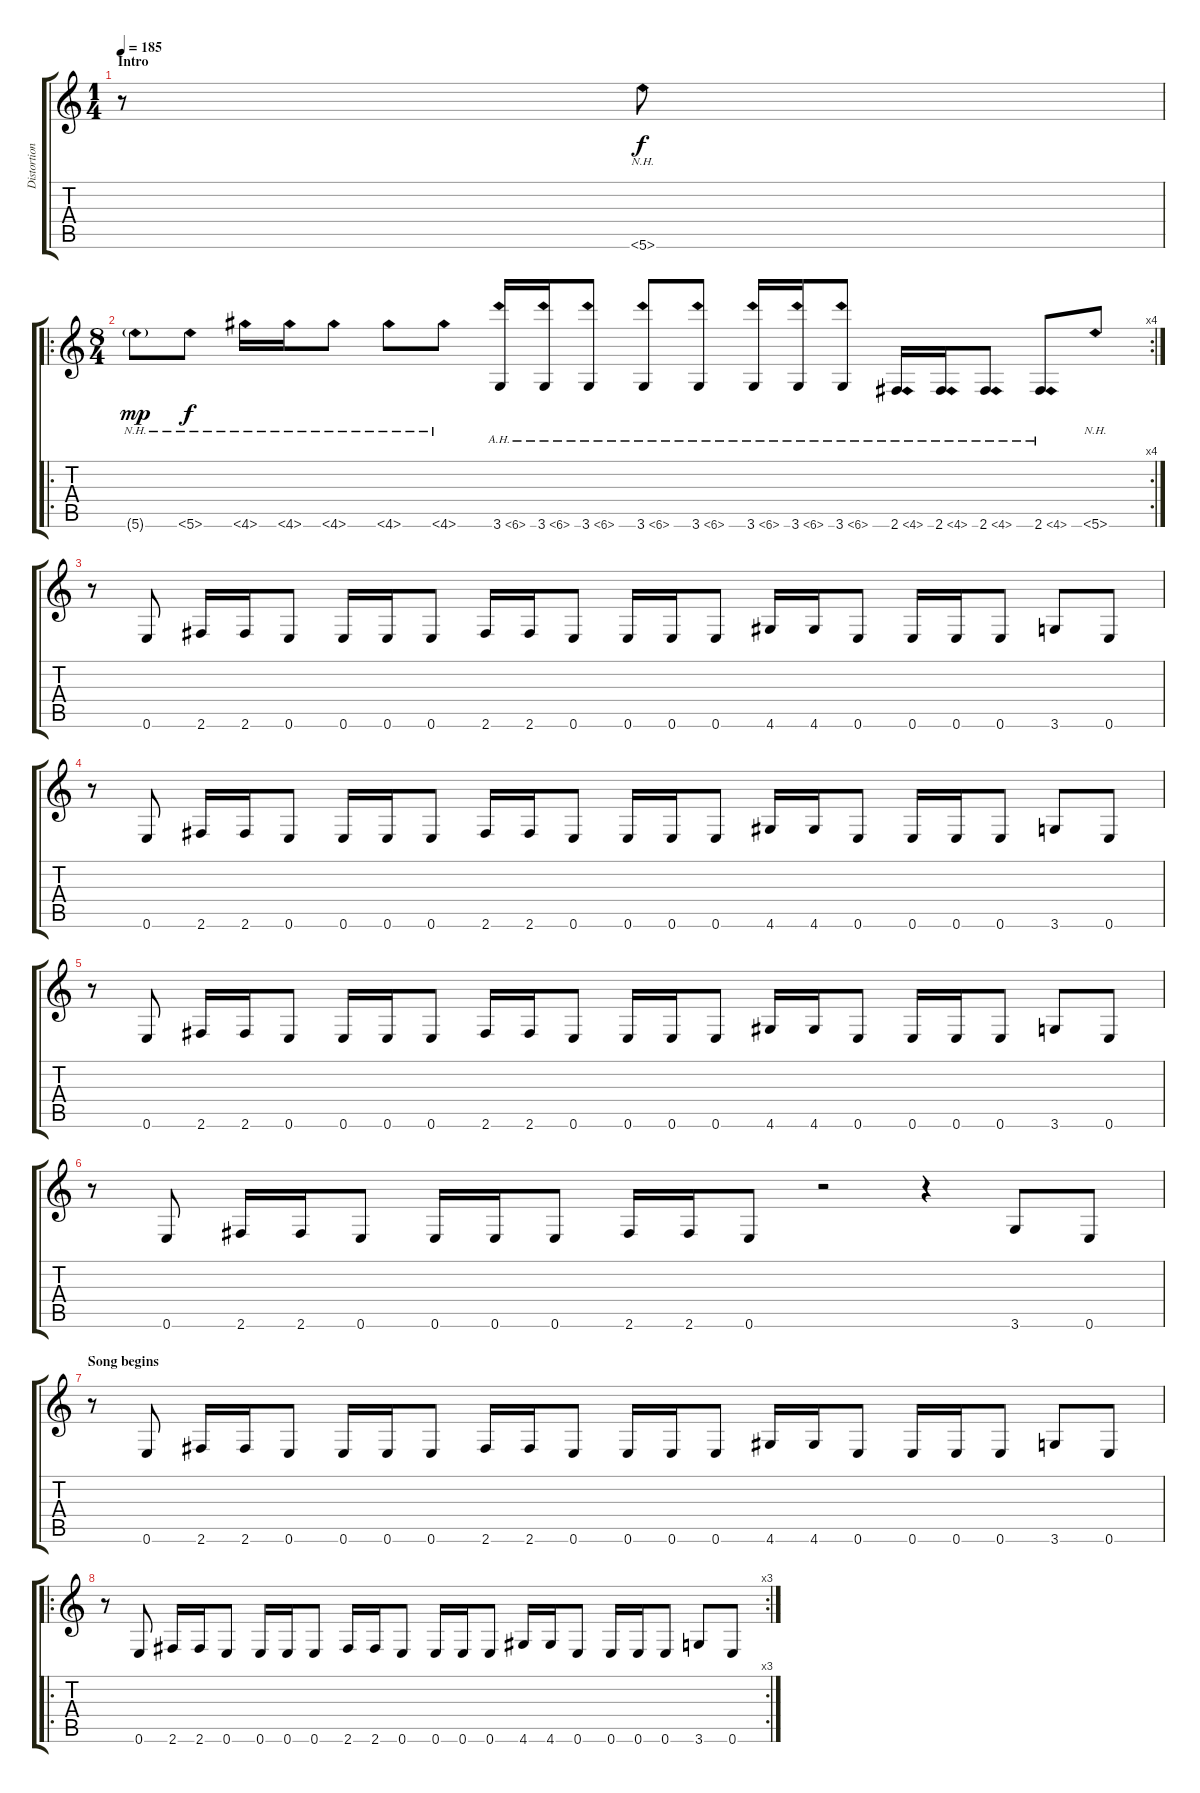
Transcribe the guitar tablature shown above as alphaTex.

\track ("Distortion Guitar" "Distortion") {instrument distortionguitar}
\staff {score tabs}
\tuning (E4 B3 G3 D3 A2 E2) {hide}
\ts (1 4)
\section ("" "Intro")
\tempo 185
\clef g2
\ks c
r.8{dy f instrument distortionguitar} 5.6{nh}.8 |
\ro
\rc 4
\ts (8 4)
5.6{nh g}.8{dy mp} 5.6{nh}.8{dy f} 4.6{nh}.16 4.6{nh}.16 4.6{nh}.8 4.6{nh}.8 4.6{nh}.8 3.6{ah 3}.16 3.6{ah 3}.16 3.6{ah 3}.8 3.6{ah 3}.8 3.6{ah 3}.8 3.6{ah 3}.16 3.6{ah 3}.16 3.6{ah 3}.8 2.6{ah 2}.16 2.6{ah 2}.16 2.6{ah 2}.8 2.6{ah 2}.8 5.6{nh}.8 |
r.8 0.6.8 2.6.16 2.6.16 0.6.8 0.6.16 0.6.16 0.6.8 2.6.16 2.6.16 0.6.8 0.6.16 0.6.16 0.6.8 4.6.16 4.6.16 0.6.8 0.6.16 0.6.16 0.6.8 3.6.8 0.6.8 |
r.8 0.6.8 2.6.16 2.6.16 0.6.8 0.6.16 0.6.16 0.6.8 2.6.16 2.6.16 0.6.8 0.6.16 0.6.16 0.6.8 4.6.16 4.6.16 0.6.8 0.6.16 0.6.16 0.6.8 3.6.8 0.6.8 |
r.8 0.6.8 2.6.16 2.6.16 0.6.8 0.6.16 0.6.16 0.6.8 2.6.16 2.6.16 0.6.8 0.6.16 0.6.16 0.6.8 4.6.16 4.6.16 0.6.8 0.6.16 0.6.16 0.6.8 3.6.8 0.6.8 |
r.8 0.6.8 2.6.16 2.6.16 0.6.8 0.6.16 0.6.16 0.6.8 2.6.16 2.6.16 0.6.8 r.2 r.4 3.6.8 0.6.8 |
\section ("" "Song begins")
r.8 0.6.8 2.6.16 2.6.16 0.6.8 0.6.16 0.6.16 0.6.8 2.6.16 2.6.16 0.6.8 0.6.16 0.6.16 0.6.8 4.6.16 4.6.16 0.6.8 0.6.16 0.6.16 0.6.8 3.6.8 0.6.8 |
\ro
\rc 3
r.8 0.6.8 2.6.16 2.6.16 0.6.8 0.6.16 0.6.16 0.6.8 2.6.16 2.6.16 0.6.8 0.6.16 0.6.16 0.6.8 4.6.16 4.6.16 0.6.8 0.6.16 0.6.16 0.6.8 3.6.8 0.6.8
